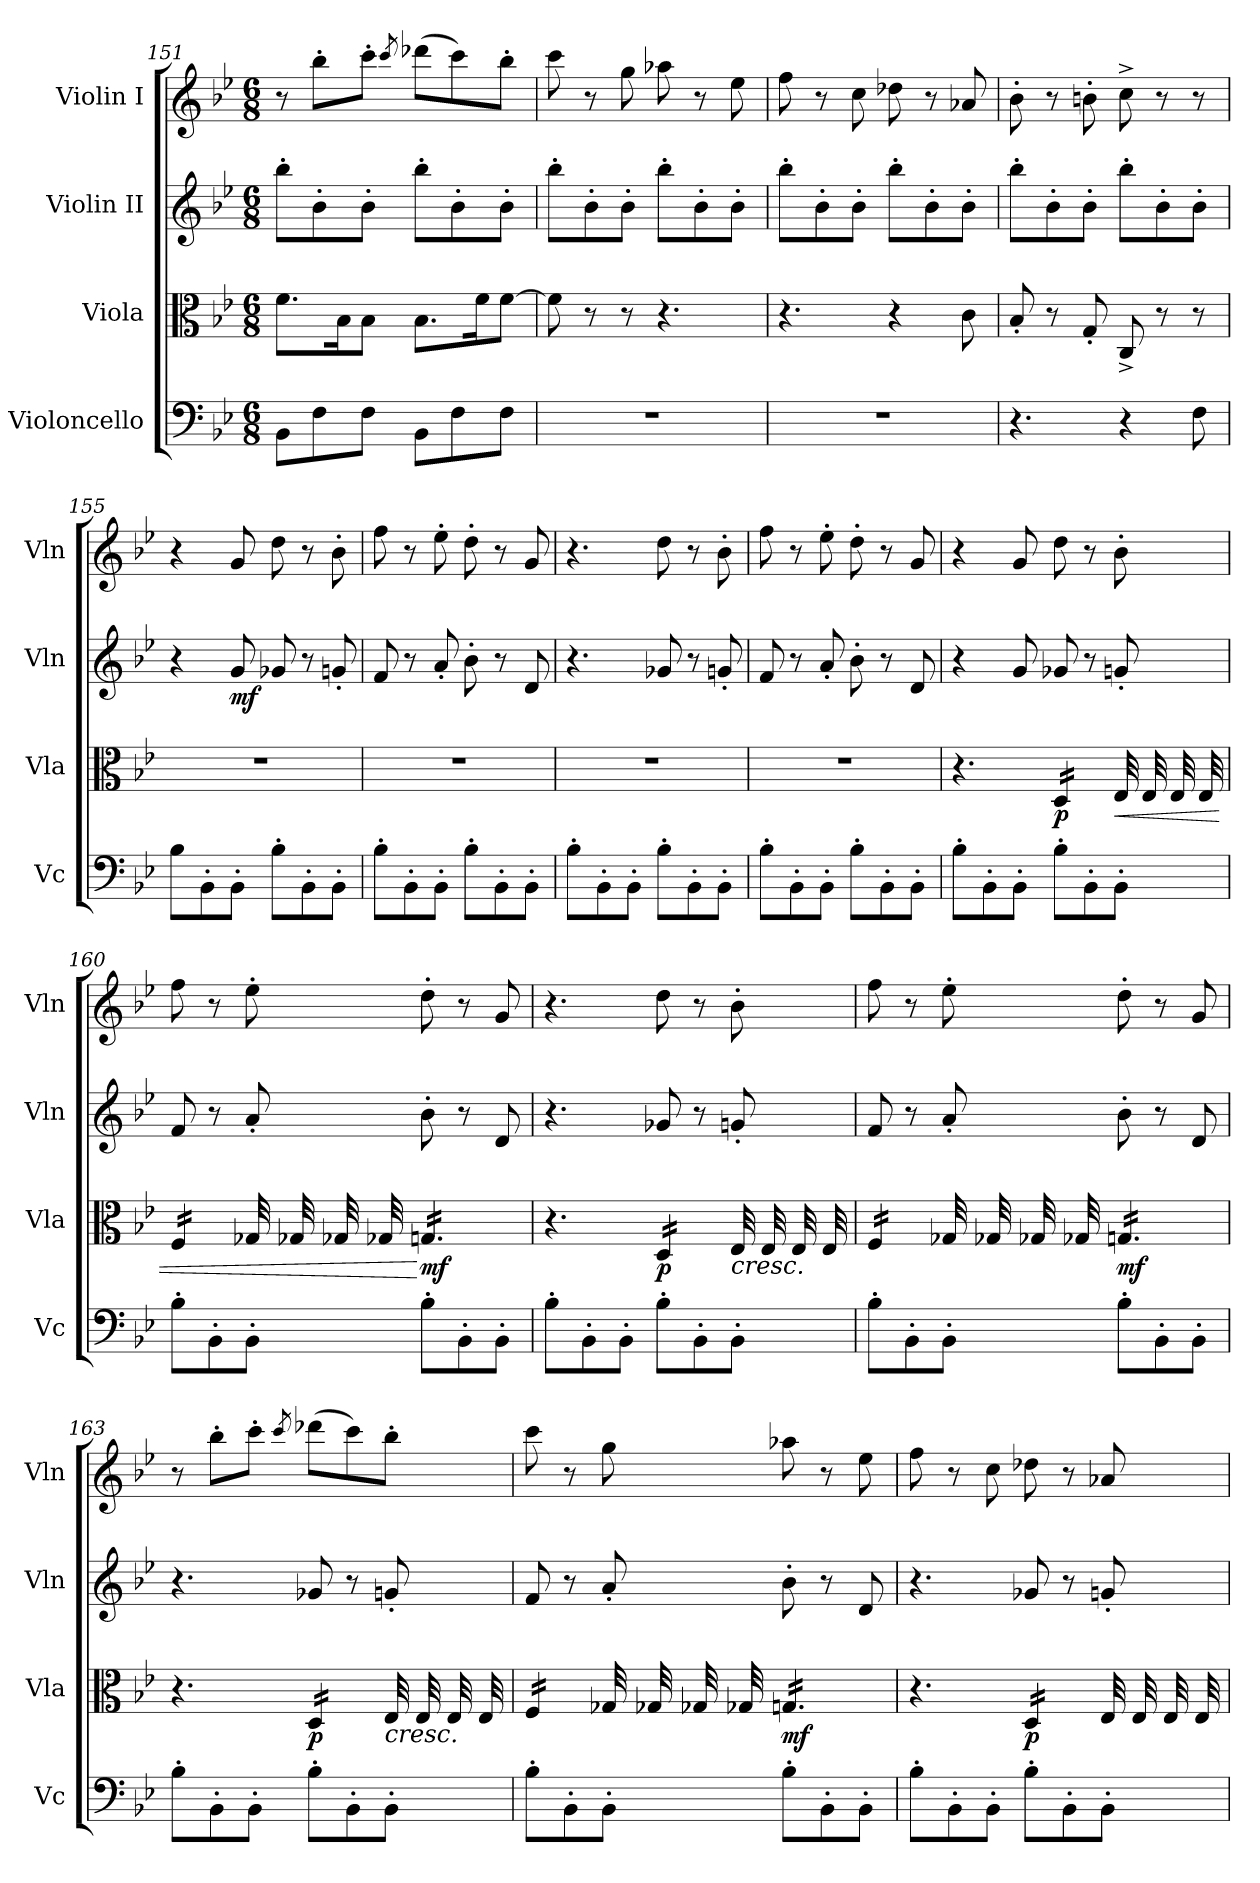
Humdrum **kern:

**kern	**kern	**dynam	**kern	**dynam	**kern
*part4	*part3	*part3	*part2	*part2	*part1
*staff4	*staff3	*staff3	*staff2	*staff2	*staff1
*I"Violoncello	*I"Viola	*	*I"Violin II	*	*I"Violin I
*I'Vc	*I'Vla	*	*I'Vln	*	*I'Vln
*clefF4	*clefC3	*	*clefG2	*	*clefG2
*k[b-e-]	*k[b-e-]	*	*k[b-e-]	*	*k[b-e-]
*M6/8	*M6/8	*	*M6/8	*	*M6/8
=151	=151	=151	=151	=151	=151
8BB-\L	8.f\L	.	8bb-'\L	.	8r
8F\	.	.	8b-'\	.	8bb-'\L
.	16B-\K	.	.	.	.
8F\J	8B-\J	.	8b-'\J	.	8ccc'\J
.	.	.	.	.	8qccc/
8BB-\L	8.B-\L	.	8bb-'\L	.	(>8ddd-X\L
8F\	.	.	8b-'\	.	8ccc\)
.	16f\K	.	.	.	.
8F\J	[8f\J	.	8b-'\J	.	8bb-'\J
=152	=152	=152	=152	=152	=152
2.r	8f\]	.	8bb-'\L	.	8ccc\
.	8r	.	8b-'\	.	8r
.	8r	.	8b-'\J	.	8gg\
.	4.r	.	8bb-'\L	.	8aa-X\
.	.	.	8b-'\	.	8r
.	.	.	8b-'\J	.	8ee-\
=153	=153	=153	=153	=153	=153
2.r	4.r	.	8bb-'\L	.	8ff\
.	.	.	8b-'\	.	8r
.	.	.	8b-'\J	.	8cc\
.	4r	.	8bb-'\L	.	8dd-X\
.	.	.	8b-'\	.	8r
.	8c\	.	8b-'\J	.	8a-X/
=154	=154	=154	=154	=154	=154
4.r	8B-'/	.	8bb-'\L	.	8b-'\
.	8r	.	8b-'\	.	8r
.	8G'/	.	8b-'\J	.	8bn'\
4r	8C^/	.	8bb-'\L	.	8cc^\
.	8r	.	8b-'\	.	8r
8F\	8r	.	8b-'\J	.	8r
=155	=155	=155	=155	=155	=155
8B-\L	2.r	.	4r	.	4r
8BB-'\	.	.	.	.	.
!	!	!	!	!LO:DY:b	!
8BB-'\J	.	.	8g/	mf	8g/
8B-'\L	.	.	8g-X/	.	8dd\
8BB-'\	.	.	8r	.	8r
8BB-'\J	.	.	8gn'/	.	8b-'\
=156	=156	=156	=156	=156	=156
8B-'\L	2.r	.	8f/	.	8ff\
8BB-'\	.	.	8r	.	8r
8BB-'\J	.	.	8a'/	.	8ee-'\
8B-'\L	.	.	8b-'\	.	8dd'\
8BB-'\	.	.	8r	.	8r
8BB-'\J	.	.	8d/	.	8g/
=157	=157	=157	=157	=157	=157
8B-'\L	2.r	.	4.r	.	4.r
8BB-'\	.	.	.	.	.
8BB-'\J	.	.	.	.	.
8B-'\L	.	.	8g-X/	.	8dd\
8BB-'\	.	.	8r	.	8r
8BB-'\J	.	.	8gn'/	.	8b-'\
=158	=158	=158	=158	=158	=158
8B-'\L	2.r	.	8f/	.	8ff\
8BB-'\	.	.	8r	.	8r
8BB-'\J	.	.	8a'/	.	8ee-'\
8B-'\L	.	.	8b-'\	.	8dd'\
8BB-'\	.	.	8r	.	8r
8BB-'\J	.	.	8d/	.	8g/
=159	=159	=159	=159	=159	=159
8B-'\L	4.r	.	4r	.	4r
8BB-'\	.	.	.	.	.
8BB-'\J	.	.	8g/	.	8g/
!	!	!LO:DY:b	!	!	!
*	*tremolo	*	*	*	*
8B-'\L	16D/LL	p	8g-X/	.	8dd\
.	16D/	.	.	.	.
8BB-'\	16D/	.	8r	.	8r
.	16D/JJ	.	.	.	.
!	!	!LO:HP:b	!	!	!
8BB-'\J	32E-/	<	8gn'/	.	8b-'\
.	32E-/	.	.	.	.
.	32E-/	.	.	.	.
.	32E-/	.	.	.	.
=160	=160	=160	=160	=160	=160
8B-'\L	16F/LL	.	8f/	.	8ff\
.	16F/	.	.	.	.
8BB-'\	16F/	.	8r	.	8r
.	16F/JJ	.	.	.	.
8BB-'\J	32G-X/	.	8a'/	.	8ee-'\
.	32G-X/	.	.	.	.
.	32G-X/	.	.	.	.
.	32G-X/	.	.	.	.
!	!	!LO:DY:n=1:b	!	!	!
8B-'\L	16Gn/LL	[ mf	8b-'\	.	8dd'\
.	16Gn/	.	.	.	.
8BB-'\	16Gn/	.	8r	.	8r
.	16Gn/	.	.	.	.
8BB-'\J	16Gn/	.	8d/	.	8g/
.	16Gn/JJ	.	.	.	.
=161	=161	=161	=161	=161	=161
8B-'\L	4.r	.	4.r	.	4.r
8BB-'\	.	.	.	.	.
8BB-'\J	.	.	.	.	.
!	!	!LO:DY:b	!	!	!
8B-'\L	16D/LL	p	8g-X/	.	8dd\
.	16D/	.	.	.	.
8BB-'\	16D/	.	8r	.	8r
.	16D/JJ	.	.	.	.
!	!	!LO:HP:b	!	!	!
8BB-'\J	32E-/	<	8gn'/	.	8b-'\
.	32E-/	.	.	.	.
.	32E-/	.	.	.	.
.	32E-/	.	.	.	.
=162	=162	=162	=162	=162	=162
8B-'\L	16F/LL	.	8f/	.	8ff\
.	16F/	.	.	.	.
8BB-'\	16F/	.	8r	.	8r
.	16F/JJ	.	.	.	.
8BB-'\J	32G-X/	.	8a'/	.	8ee-'\
.	32G-X/	.	.	.	.
.	32G-X/	.	.	.	.
.	32G-X/	.	.	.	.
!	!	!LO:DY:b	!	!	!
8B-'\L	16Gn/LL	mf	8b-'\	.	8dd'\
.	16Gn/	.	.	.	.
8BB-'\	16Gn/	.	8r	.	8r
.	16Gn/	.	.	.	.
8BB-'\J	16Gn/	.	8d/	.	8g/
.	16Gn/JJ	.	.	.	.
.	.	[	.	.	.
=163	=163	=163	=163	=163	=163
8B-'\L	4.r	.	4.r	.	8r
8BB-'\	.	.	.	.	8bb-'\L
8BB-'\J	.	.	.	.	8ccc'\J
.	.	.	.	.	8qccc/
!	!	!LO:DY:b	!	!	!
8B-'\L	16D/LL	p	8g-X/	.	(>8ddd-X\L
.	16D/	.	.	.	.
8BB-'\	16D/	.	8r	.	8ccc\)
.	16D/JJ	.	.	.	.
!	!	!LO:HP:b	!	!	!
8BB-'\J	32E-/	<	8gn'/	.	8bb-'\J
.	32E-/	.	.	.	.
.	32E-/	.	.	.	.
.	32E-/	.	.	.	.
=164	=164	=164	=164	=164	=164
8B-'\L	16F/LL	.	8f/	.	8ccc\
.	16F/	.	.	.	.
8BB-'\	16F/	.	8r	.	8r
.	16F/JJ	.	.	.	.
8BB-'\J	32G-X/	.	8a'/	.	8gg\
.	32G-X/	.	.	.	.
.	32G-X/	.	.	.	.
.	32G-X/	.	.	.	.
!	!	!LO:DY:b	!	!	!
8B-'\L	16Gn/LL	mf	8b-'\	.	8aa-X\
.	16Gn/	.	.	.	.
8BB-'\	16Gn/	.	8r	.	8r
.	16Gn/	.	.	.	.
8BB-'\J	16Gn/	.	8d/	.	8ee-\
.	16Gn/JJ	.	.	.	.
.	.	[	.	.	.
=165	=165	=165	=165	=165	=165
8B-'\L	4.r	.	4.r	.	8ff\
8BB-'\	.	.	.	.	8r
8BB-'\J	.	.	.	.	8cc\
!	!	!LO:DY:b	!	!	!
8B-'\L	16D/LL	p	8g-X/	.	8dd-X\
.	16D/	.	.	.	.
8BB-'\	16D/	.	8r	.	8r
.	16D/JJ	.	.	.	.
8BB-'\J	32E-/	.	8gn'/	.	8a-X/
.	32E-/	.	.	.	.
.	32E-/	.	.	.	.
.	32E-/	.	.	.	.
*	*Xtremolo	*	*	*	*
=	=	=	=	=	=
*-	*-	*-	*-	*-	*-
